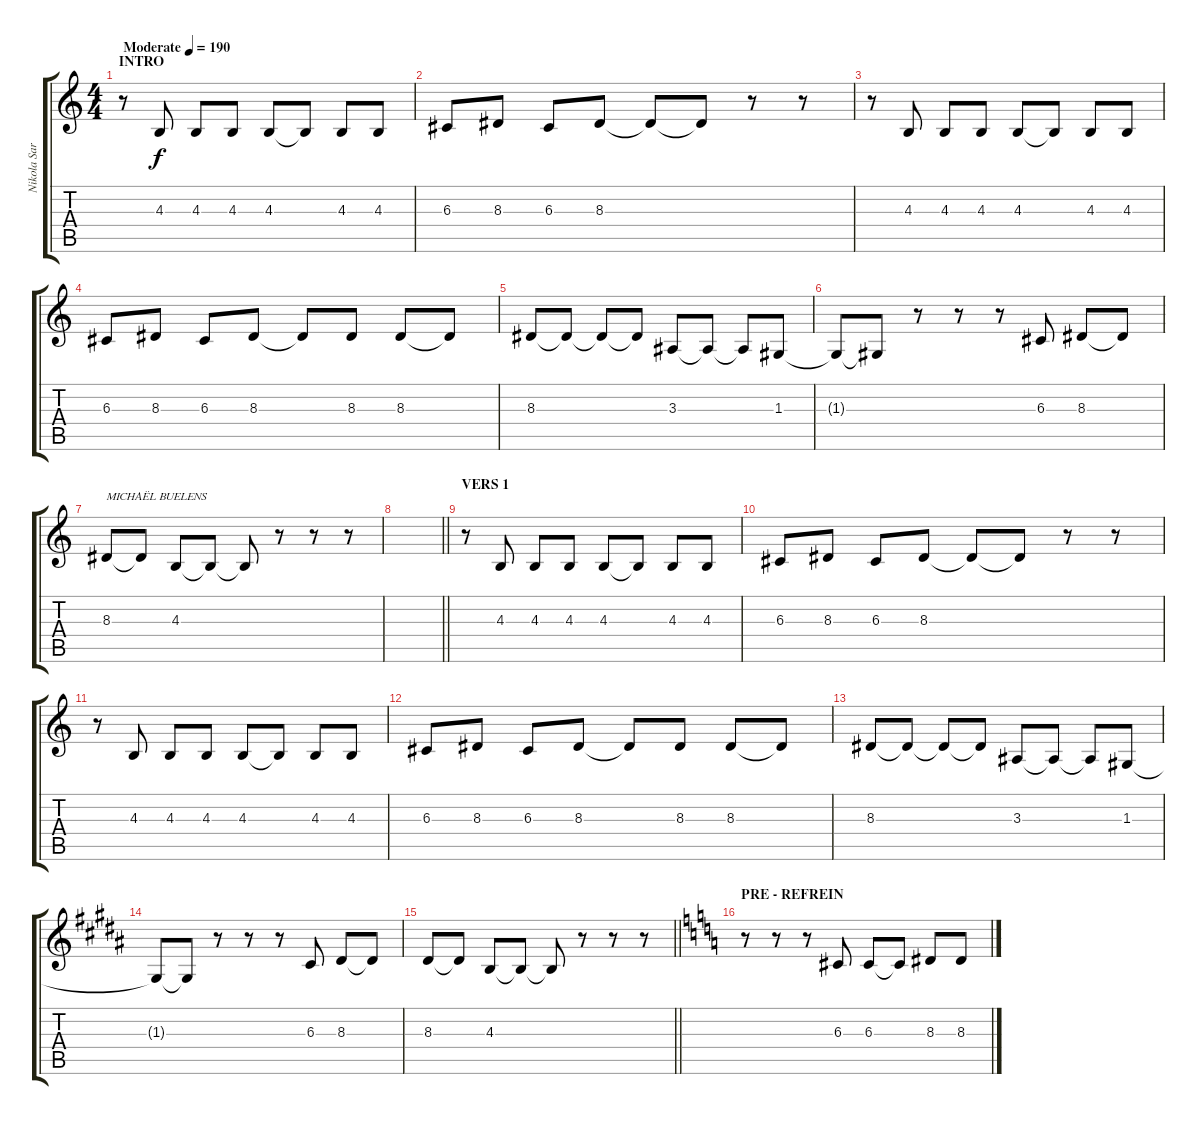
\track ("Nikola Sarcevic" "Nikola Sar") {instrument altosax}
\staff {score tabs}
\tuning (E4 B3 G3 D3 A2 E2) {hide}
\ts (4 4)
\section ("" "INTRO")
\tempo (190 "Moderate")
\clef g2
\ks c
r.8{dy f instrument altosax} 4.3.8 4.3.8 4.3.8 4.3.8 4.3{t}.8 4.3.8 4.3.8 |
6.3.8 8.3.8 6.3.8 8.3.8 8.3{t}.8 8.3{t}.8 r.8 r.8 |
r.8 4.3.8 4.3.8 4.3.8 4.3.8 4.3{t}.8 4.3.8 4.3.8 |
6.3.8 8.3.8 6.3.8 8.3.8 8.3{t}.8 8.3.8 8.3.8 8.3{t}.8 |
8.3.8 8.3{t}.8 8.3{t}.8 8.3{t}.8 3.3.8 3.3{t}.8 3.3{t}.8 1.3.8 |
1.3{t}.8 1.3{t}.8 r.8 r.8 r.8 6.3.8 8.3.8 8.3{t}.8 |
8.3.8{txt "MICHAËL BUELENS"} 8.3{t}.8 4.3.8 4.3{t}.8 4.3{t}.8 r.8 r.8 r.8 |
\barLineRight lightlight
|
\section ("" "VERS 1")
r.8 4.3.8 4.3.8 4.3.8 4.3.8 4.3{t}.8 4.3.8 4.3.8 |
6.3.8 8.3.8 6.3.8 8.3.8 8.3{t}.8 8.3{t}.8 r.8 r.8 |
r.8 4.3.8 4.3.8 4.3.8 4.3.8 4.3{t}.8 4.3.8 4.3.8 |
6.3.8 8.3.8 6.3.8 8.3.8 8.3{t}.8 8.3.8 8.3.8 8.3{t}.8 |
8.3.8 8.3{t}.8 8.3{t}.8 8.3{t}.8 3.3.8 3.3{t}.8 3.3{t}.8 1.3.8 |
\ks b
1.3{t}.8 1.3{t}.8 r.8 r.8 r.8 6.3.8 8.3.8 8.3{t}.8 |
\barLineRight lightlight
8.3.8 8.3{t}.8 4.3.8 4.3{t}.8 4.3{t}.8 r.8 r.8 r.8 |
\section ("" "PRE - REFREIN")
\ks c
r.8 r.8 r.8 6.3.8 6.3.8 6.3{t}.8 8.3.8 8.3.8
